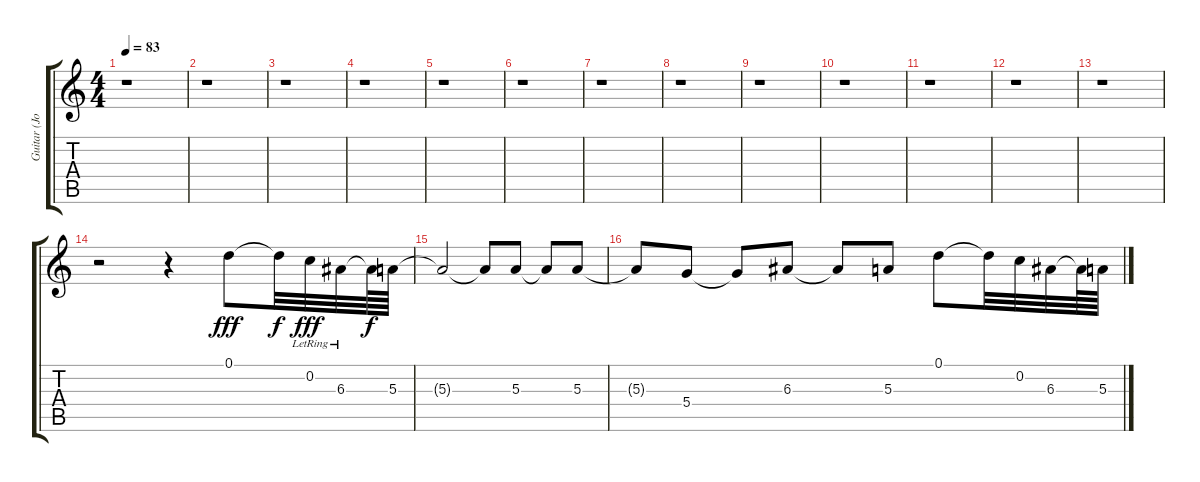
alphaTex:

\track ("Guitar (Johnny)" "Guitar (Jo") {instrument electricguitarclean}
\staff {score tabs}
\tuning (D4 C4 E3 D3 A2 D2) {hide}
\ts (4 4)
\tempo 83
\clef g2
\ks c
r.1{dy f} |
r.1 |
r.1 |
r.1 |
r.1 |
r.1 |
r.1 |
r.1 |
r.1 |
r.1 |
r.1 |
r.1 |
r.1 |
r.2 r.4 0.1.8{dy fff} 0.1{t}.32{dy f} 0.2{lr}.32{dy fff} 6.3{lr}.32 6.3{t}.64{dy f} 5.3.64 |
5.3{t}.2 5.3{t}.8 5.3.8 5.3{t}.8 5.3.8 |
5.3{t}.8 5.4.8 5.4{t}.8 6.3.8 6.3{t}.8 5.3.8 0.1.8 0.1{t}.32 0.2.32 6.3.32 6.3{t}.64 5.3.64
